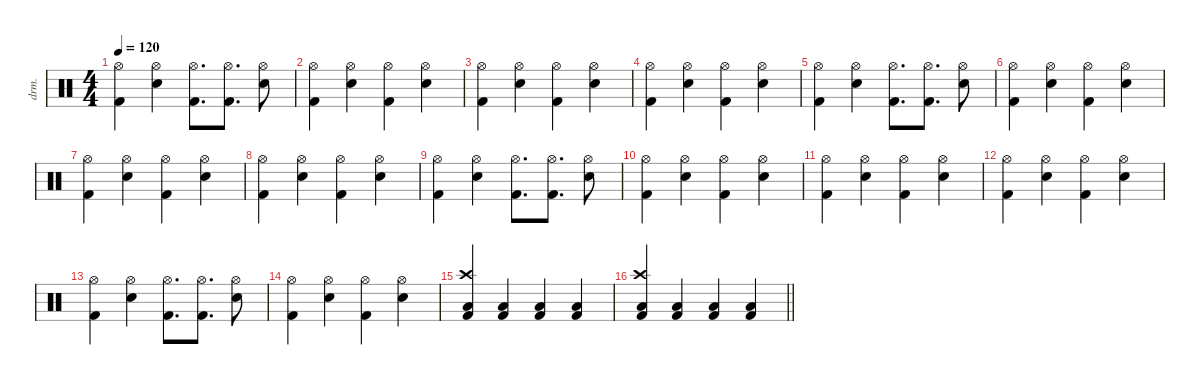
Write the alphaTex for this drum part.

\defaultSystemsLayout 4
\hideDynamics
\bracketExtendMode nobrackets
\otherSystemsTrackNameOrientation horizontal
\track ("Drums" "drm.") {instrument percussion}
\staff {score}
\articulation defaults
\ts (4 4)
\tempo 120
\clef neutral
\ks c
("Hi-Hat (open)" "Kick (hit) 2").4{dy f} ("Hi-Hat (open)" "Snare (hit) 2").4 ("Hi-Hat (open)" "Kick (hit) 2").8{d} ("Hi-Hat (open)" "Kick (hit) 2").8{d} ("Hi-Hat (open)" "Snare (hit) 2").8 |
("Hi-Hat (open)" "Kick (hit) 2").4 ("Hi-Hat (open)" "Snare (hit) 2").4 ("Hi-Hat (open)" "Kick (hit) 2").4 ("Hi-Hat (open)" "Snare (hit) 2").4 |
("Hi-Hat (open)" "Kick (hit) 2").4 ("Hi-Hat (open)" "Snare (hit) 2").4 ("Hi-Hat (open)" "Kick (hit) 2").4 ("Hi-Hat (open)" "Snare (hit) 2").4 |
("Hi-Hat (open)" "Kick (hit) 2").4 ("Hi-Hat (open)" "Snare (hit) 2").4 ("Hi-Hat (open)" "Kick (hit) 2").4 ("Hi-Hat (open)" "Snare (hit) 2").4 |
("Hi-Hat (open)" "Kick (hit) 2").4 ("Hi-Hat (open)" "Snare (hit) 2").4 ("Hi-Hat (open)" "Kick (hit) 2").8{d} ("Hi-Hat (open)" "Kick (hit) 2").8{d} ("Hi-Hat (open)" "Snare (hit) 2").8 |
("Hi-Hat (open)" "Kick (hit) 2").4 ("Hi-Hat (open)" "Snare (hit) 2").4 ("Hi-Hat (open)" "Kick (hit) 2").4 ("Hi-Hat (open)" "Snare (hit) 2").4 |
("Hi-Hat (open)" "Kick (hit) 2").4 ("Hi-Hat (open)" "Snare (hit) 2").4 ("Hi-Hat (open)" "Kick (hit) 2").4 ("Hi-Hat (open)" "Snare (hit) 2").4 |
("Hi-Hat (open)" "Kick (hit) 2").4 ("Hi-Hat (open)" "Snare (hit) 2").4 ("Hi-Hat (open)" "Kick (hit) 2").4 ("Hi-Hat (open)" "Snare (hit) 2").4 |
("Hi-Hat (open)" "Kick (hit) 2").4 ("Hi-Hat (open)" "Snare (hit) 2").4 ("Hi-Hat (open)" "Kick (hit) 2").8{d} ("Hi-Hat (open)" "Kick (hit) 2").8{d} ("Hi-Hat (open)" "Snare (hit) 2").8 |
("Hi-Hat (open)" "Kick (hit) 2").4 ("Hi-Hat (open)" "Snare (hit) 2").4 ("Hi-Hat (open)" "Kick (hit) 2").4 ("Hi-Hat (open)" "Snare (hit) 2").4 |
("Hi-Hat (open)" "Kick (hit) 2").4 ("Hi-Hat (open)" "Snare (hit) 2").4 ("Hi-Hat (open)" "Kick (hit) 2").4 ("Hi-Hat (open)" "Snare (hit) 2").4 |
("Hi-Hat (open)" "Kick (hit) 2").4 ("Hi-Hat (open)" "Snare (hit) 2").4 ("Hi-Hat (open)" "Kick (hit) 2").4 ("Hi-Hat (open)" "Snare (hit) 2").4 |
("Hi-Hat (open)" "Kick (hit) 2").4 ("Hi-Hat (open)" "Snare (hit) 2").4 ("Hi-Hat (open)" "Kick (hit) 2").8{d} ("Hi-Hat (open)" "Kick (hit) 2").8{d} ("Hi-Hat (open)" "Snare (hit) 2").8 |
("Hi-Hat (open)" "Kick (hit) 2").4 ("Hi-Hat (open)" "Snare (hit) 2").4 ("Hi-Hat (open)" "Kick (hit) 2").4 ("Hi-Hat (open)" "Snare (hit) 2").4 |
("Crash high (hit)" "Low Floor Tom (hit)" "Kick (hit) 2").4 ("Low Floor Tom (hit)" "Kick (hit) 2").4 ("Low Floor Tom (hit)" "Kick (hit) 2").4 ("Low Floor Tom (hit)" "Kick (hit) 2").4 |
\barLineRight lightlight
("Crash high (hit)" "Low Floor Tom (hit)" "Kick (hit) 2").4 ("Low Floor Tom (hit)" "Kick (hit) 2").4 ("Low Floor Tom (hit)" "Kick (hit) 2").4 ("Low Floor Tom (hit)" "Kick (hit) 2").4
